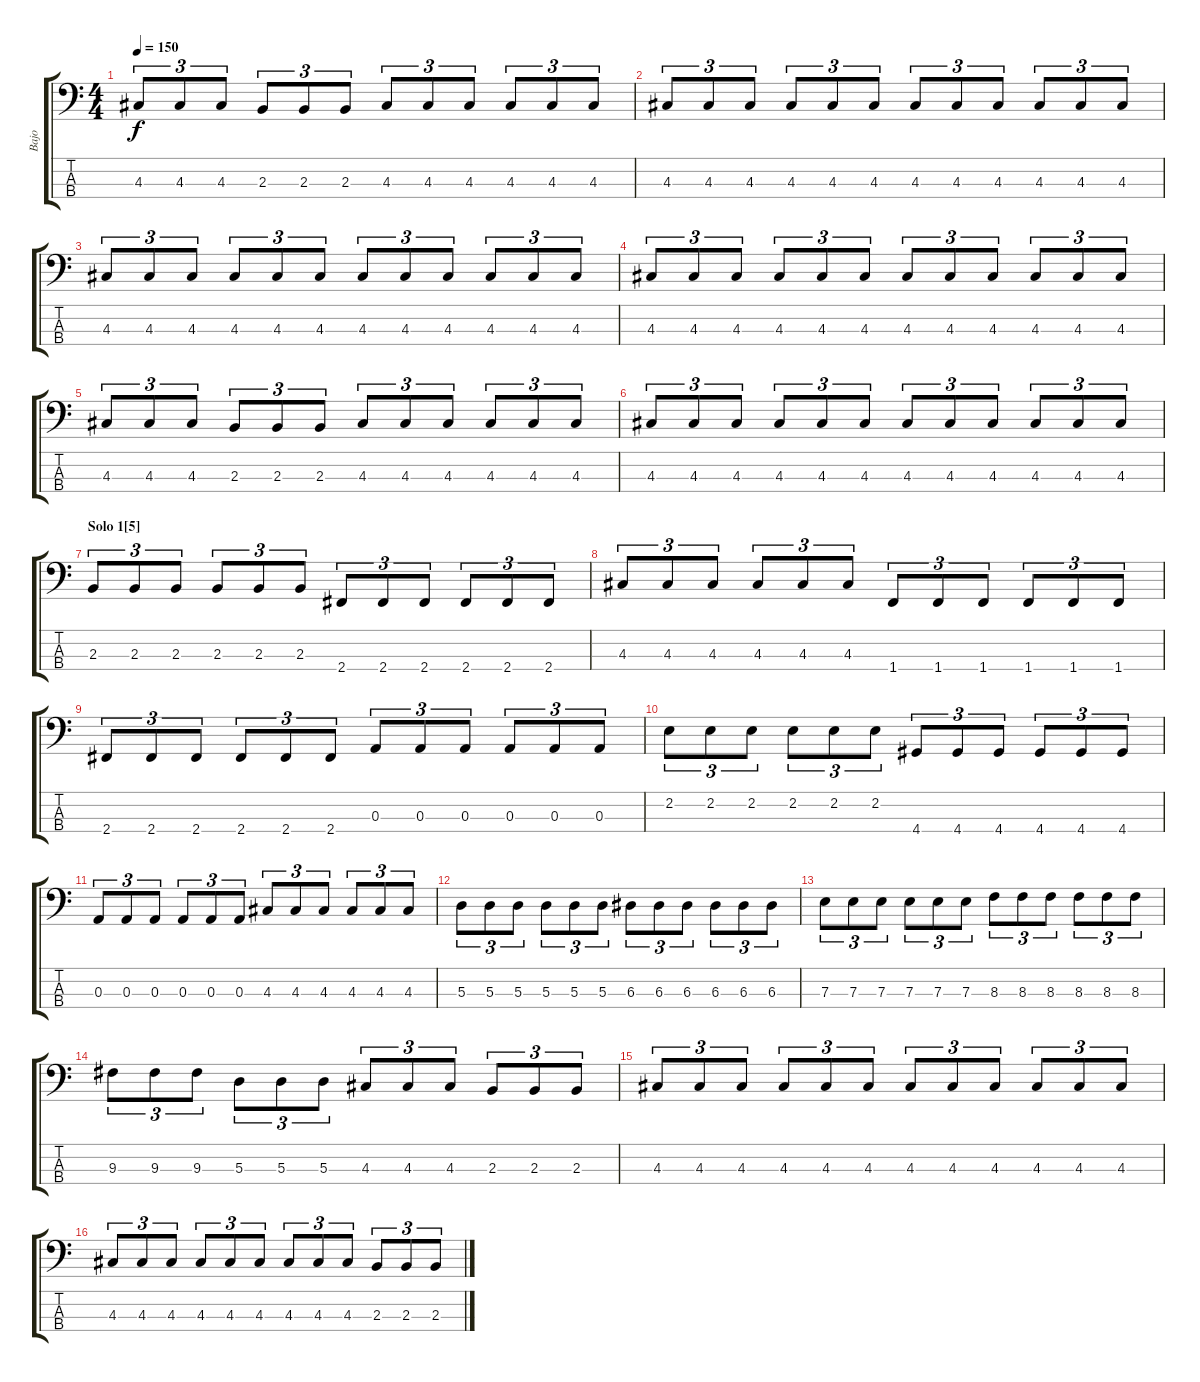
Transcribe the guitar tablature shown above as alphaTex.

\track ("Bajo" "Bajo") {instrument electricbassfinger}
\staff {score tabs}
\tuning (G2 D2 A1 E1) {hide}
\ts (4 4)
\tempo 150
\clef f4
\ks c
4.3.8{tu (3 2) dy f} 4.3.8{tu (3 2)} 4.3.8{tu (3 2)} 2.3.8{tu (3 2)} 2.3.8{tu (3 2)} 2.3.8{tu (3 2)} 4.3.8{tu (3 2)} 4.3.8{tu (3 2)} 4.3.8{tu (3 2)} 4.3.8{tu (3 2)} 4.3.8{tu (3 2)} 4.3.8{tu (3 2)} |
4.3.8{tu (3 2)} 4.3.8{tu (3 2)} 4.3.8{tu (3 2)} 4.3.8{tu (3 2)} 4.3.8{tu (3 2)} 4.3.8{tu (3 2)} 4.3.8{tu (3 2)} 4.3.8{tu (3 2)} 4.3.8{tu (3 2)} 4.3.8{tu (3 2)} 4.3.8{tu (3 2)} 4.3.8{tu (3 2)} |
4.3.8{tu (3 2)} 4.3.8{tu (3 2)} 4.3.8{tu (3 2)} 4.3.8{tu (3 2)} 4.3.8{tu (3 2)} 4.3.8{tu (3 2)} 4.3.8{tu (3 2)} 4.3.8{tu (3 2)} 4.3.8{tu (3 2)} 4.3.8{tu (3 2)} 4.3.8{tu (3 2)} 4.3.8{tu (3 2)} |
4.3.8{tu (3 2)} 4.3.8{tu (3 2)} 4.3.8{tu (3 2)} 4.3.8{tu (3 2)} 4.3.8{tu (3 2)} 4.3.8{tu (3 2)} 4.3.8{tu (3 2)} 4.3.8{tu (3 2)} 4.3.8{tu (3 2)} 4.3.8{tu (3 2)} 4.3.8{tu (3 2)} 4.3.8{tu (3 2)} |
4.3.8{tu (3 2)} 4.3.8{tu (3 2)} 4.3.8{tu (3 2)} 2.3.8{tu (3 2)} 2.3.8{tu (3 2)} 2.3.8{tu (3 2)} 4.3.8{tu (3 2)} 4.3.8{tu (3 2)} 4.3.8{tu (3 2)} 4.3.8{tu (3 2)} 4.3.8{tu (3 2)} 4.3.8{tu (3 2)} |
4.3.8{tu (3 2)} 4.3.8{tu (3 2)} 4.3.8{tu (3 2)} 4.3.8{tu (3 2)} 4.3.8{tu (3 2)} 4.3.8{tu (3 2)} 4.3.8{tu (3 2)} 4.3.8{tu (3 2)} 4.3.8{tu (3 2)} 4.3.8{tu (3 2)} 4.3.8{tu (3 2)} 4.3.8{tu (3 2)} |
\section ("" "Solo 1[5]")
2.3.8{tu (3 2)} 2.3.8{tu (3 2)} 2.3.8{tu (3 2)} 2.3.8{tu (3 2)} 2.3.8{tu (3 2)} 2.3.8{tu (3 2)} 2.4.8{tu (3 2)} 2.4.8{tu (3 2)} 2.4.8{tu (3 2)} 2.4.8{tu (3 2)} 2.4.8{tu (3 2)} 2.4.8{tu (3 2)} |
4.3.8{tu (3 2)} 4.3.8{tu (3 2)} 4.3.8{tu (3 2)} 4.3.8{tu (3 2)} 4.3.8{tu (3 2)} 4.3.8{tu (3 2)} 1.4.8{tu (3 2)} 1.4.8{tu (3 2)} 1.4.8{tu (3 2)} 1.4.8{tu (3 2)} 1.4.8{tu (3 2)} 1.4.8{tu (3 2)} |
2.4.8{tu (3 2)} 2.4.8{tu (3 2)} 2.4.8{tu (3 2)} 2.4.8{tu (3 2)} 2.4.8{tu (3 2)} 2.4.8{tu (3 2)} 0.3.8{tu (3 2)} 0.3.8{tu (3 2)} 0.3.8{tu (3 2)} 0.3.8{tu (3 2)} 0.3.8{tu (3 2)} 0.3.8{tu (3 2)} |
2.2.8{tu (3 2)} 2.2.8{tu (3 2)} 2.2.8{tu (3 2)} 2.2.8{tu (3 2)} 2.2.8{tu (3 2)} 2.2.8{tu (3 2)} 4.4.8{tu (3 2)} 4.4.8{tu (3 2)} 4.4.8{tu (3 2)} 4.4.8{tu (3 2)} 4.4.8{tu (3 2)} 4.4.8{tu (3 2)} |
0.3.8{tu (3 2)} 0.3.8{tu (3 2)} 0.3.8{tu (3 2)} 0.3.8{tu (3 2)} 0.3.8{tu (3 2)} 0.3.8{tu (3 2)} 4.3.8{tu (3 2)} 4.3.8{tu (3 2)} 4.3.8{tu (3 2)} 4.3.8{tu (3 2)} 4.3.8{tu (3 2)} 4.3.8{tu (3 2)} |
5.3.8{tu (3 2)} 5.3.8{tu (3 2)} 5.3.8{tu (3 2)} 5.3.8{tu (3 2)} 5.3.8{tu (3 2)} 5.3.8{tu (3 2)} 6.3.8{tu (3 2)} 6.3.8{tu (3 2)} 6.3.8{tu (3 2)} 6.3.8{tu (3 2)} 6.3.8{tu (3 2)} 6.3.8{tu (3 2)} |
7.3.8{tu (3 2)} 7.3.8{tu (3 2)} 7.3.8{tu (3 2)} 7.3.8{tu (3 2)} 7.3.8{tu (3 2)} 7.3.8{tu (3 2)} 8.3.8{tu (3 2)} 8.3.8{tu (3 2)} 8.3.8{tu (3 2)} 8.3.8{tu (3 2)} 8.3.8{tu (3 2)} 8.3.8{tu (3 2)} |
9.3.8{tu (3 2)} 9.3.8{tu (3 2)} 9.3.8{tu (3 2)} 5.3.8{tu (3 2)} 5.3.8{tu (3 2)} 5.3.8{tu (3 2)} 4.3.8{tu (3 2)} 4.3.8{tu (3 2)} 4.3.8{tu (3 2)} 2.3.8{tu (3 2)} 2.3.8{tu (3 2)} 2.3.8{tu (3 2)} |
4.3.8{tu (3 2)} 4.3.8{tu (3 2)} 4.3.8{tu (3 2)} 4.3.8{tu (3 2)} 4.3.8{tu (3 2)} 4.3.8{tu (3 2)} 4.3.8{tu (3 2)} 4.3.8{tu (3 2)} 4.3.8{tu (3 2)} 4.3.8{tu (3 2)} 4.3.8{tu (3 2)} 4.3.8{tu (3 2)} |
4.3.8{tu (3 2)} 4.3.8{tu (3 2)} 4.3.8{tu (3 2)} 4.3.8{tu (3 2)} 4.3.8{tu (3 2)} 4.3.8{tu (3 2)} 4.3.8{tu (3 2)} 4.3.8{tu (3 2)} 4.3.8{tu (3 2)} 2.3.8{tu (3 2)} 2.3.8{tu (3 2)} 2.3.8{tu (3 2)}
